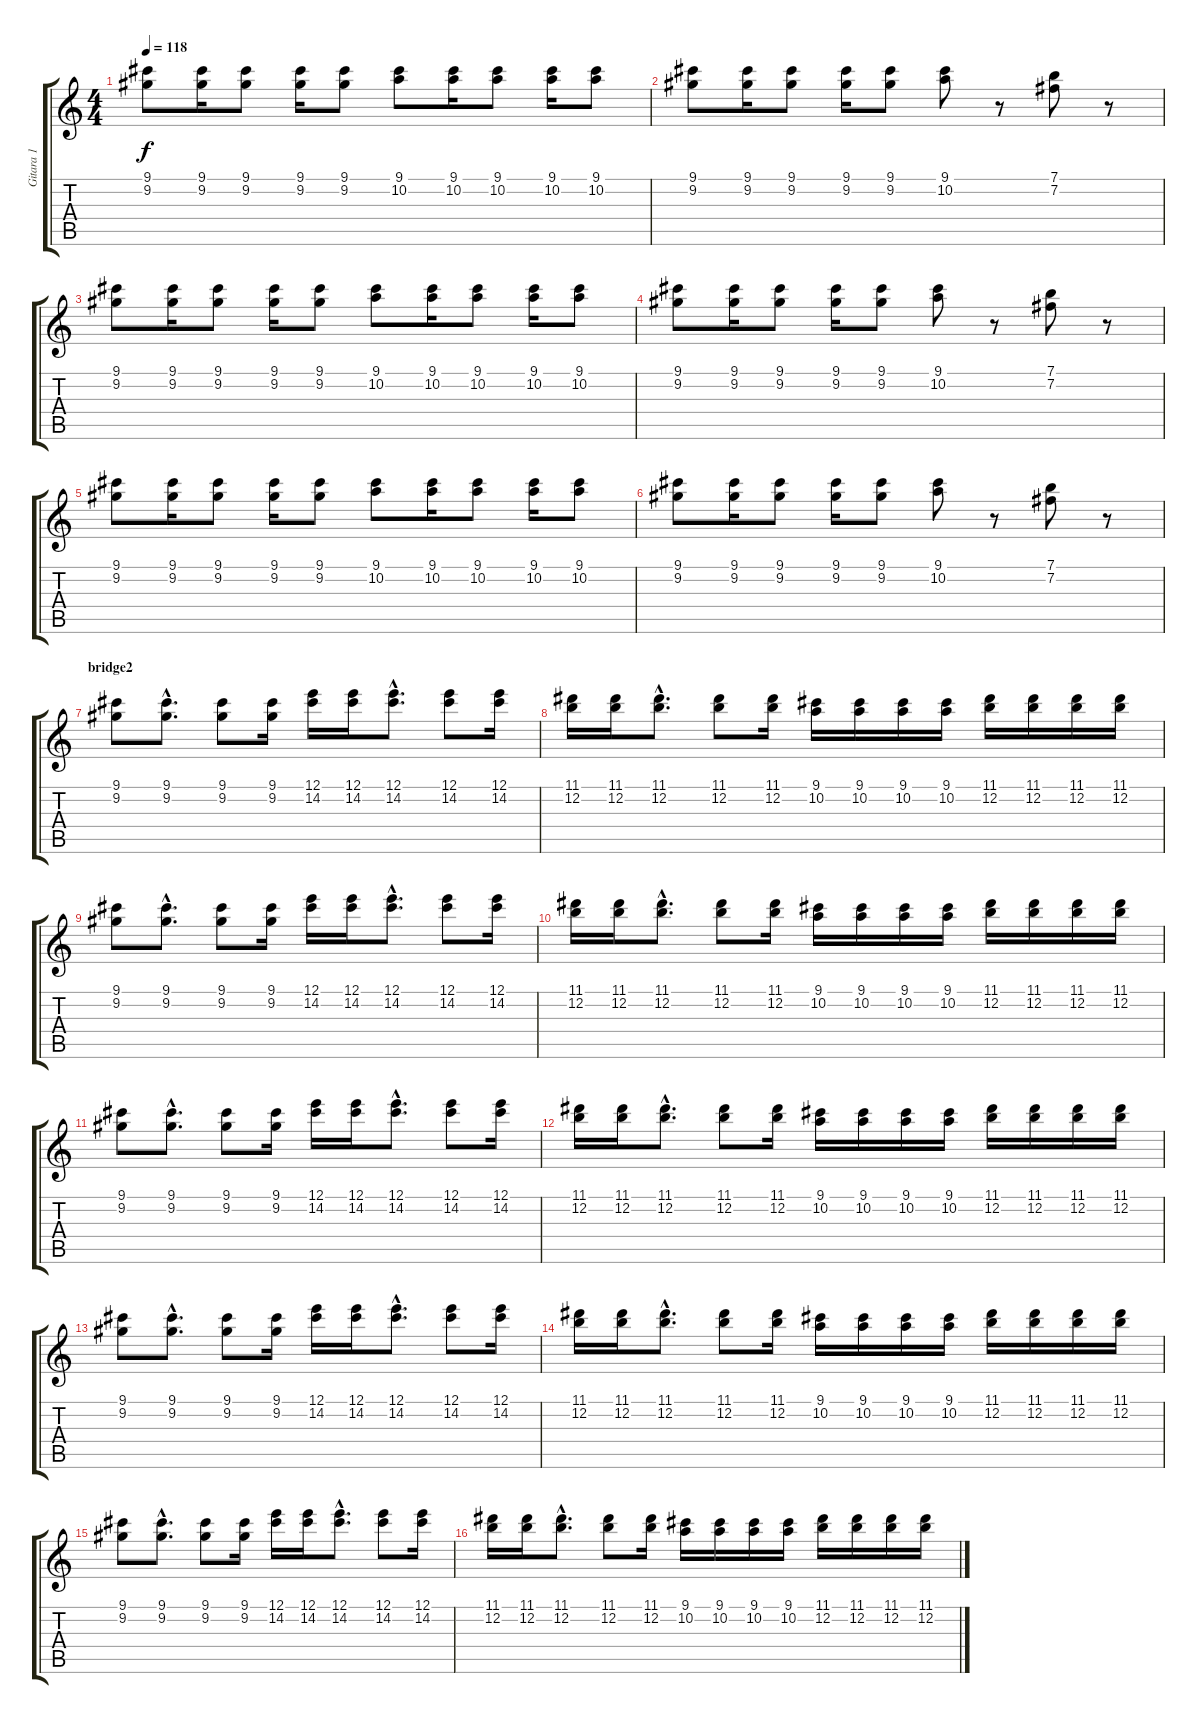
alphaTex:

\track ("Gitara 1" "Gitara 1") {instrument electricguitarclean}
\staff {score tabs}
\tuning (E4 B3 G3 D3 A2 E2) {hide}
\ts (4 4)
\tempo 118
\clef g2
\ks c
(9.1 9.2).8{dy f} (9.1 9.2).16 (9.1 9.2).8 (9.1 9.2).16 (9.1 9.2).8 (9.1 10.2).8 (9.1 10.2).16 (9.1 10.2).8 (9.1 10.2).16 (9.1 10.2).8 |
(9.1 9.2).8 (9.1 9.2).16 (9.1 9.2).8 (9.1 9.2).16 (9.1 9.2).8 (9.1 10.2).8 r.8 (7.1 7.2).8 r.8 |
(9.1 9.2).8 (9.1 9.2).16 (9.1 9.2).8 (9.1 9.2).16 (9.1 9.2).8 (9.1 10.2).8 (9.1 10.2).16 (9.1 10.2).8 (9.1 10.2).16 (9.1 10.2).8 |
(9.1 9.2).8 (9.1 9.2).16 (9.1 9.2).8 (9.1 9.2).16 (9.1 9.2).8 (9.1 10.2).8 r.8 (7.1 7.2).8 r.8 |
(9.1 9.2).8 (9.1 9.2).16 (9.1 9.2).8 (9.1 9.2).16 (9.1 9.2).8 (9.1 10.2).8 (9.1 10.2).16 (9.1 10.2).8 (9.1 10.2).16 (9.1 10.2).8 |
(9.1 9.2).8 (9.1 9.2).16 (9.1 9.2).8 (9.1 9.2).16 (9.1 9.2).8 (9.1 10.2).8 r.8 (7.1 7.2).8 r.8 |
\section ("" "bridge2")
(9.1 9.2).8 (9.1{hac} 9.2{hac}).8{d} (9.1 9.2).8 (9.1 9.2).16 (12.1 14.2).16 (12.1 14.2).16 (12.1{hac} 14.2{hac}).8{d} (12.1 14.2).8 (12.1 14.2).16 |
(11.1 12.2).16 (11.1 12.2).16 (11.1{hac} 12.2{hac}).8{d} (11.1 12.2).8 (11.1 12.2).16 (9.1 10.2).16 (9.1 10.2).16 (9.1 10.2).16 (9.1 10.2).16 (11.1 12.2).16 (11.1 12.2).16 (11.1 12.2).16 (11.1 12.2).16 |
(9.1 9.2).8 (9.1{hac} 9.2{hac}).8{d} (9.1 9.2).8 (9.1 9.2).16 (12.1 14.2).16 (12.1 14.2).16 (12.1{hac} 14.2{hac}).8{d} (12.1 14.2).8 (12.1 14.2).16 |
(11.1 12.2).16 (11.1 12.2).16 (11.1{hac} 12.2{hac}).8{d} (11.1 12.2).8 (11.1 12.2).16 (9.1 10.2).16 (9.1 10.2).16 (9.1 10.2).16 (9.1 10.2).16 (11.1 12.2).16 (11.1 12.2).16 (11.1 12.2).16 (11.1 12.2).16 |
(9.1 9.2).8 (9.1{hac} 9.2{hac}).8{d} (9.1 9.2).8 (9.1 9.2).16 (12.1 14.2).16 (12.1 14.2).16 (12.1{hac} 14.2{hac}).8{d} (12.1 14.2).8 (12.1 14.2).16 |
(11.1 12.2).16 (11.1 12.2).16 (11.1{hac} 12.2{hac}).8{d} (11.1 12.2).8 (11.1 12.2).16 (9.1 10.2).16 (9.1 10.2).16 (9.1 10.2).16 (9.1 10.2).16 (11.1 12.2).16 (11.1 12.2).16 (11.1 12.2).16 (11.1 12.2).16 |
(9.1 9.2).8 (9.1{hac} 9.2{hac}).8{d} (9.1 9.2).8 (9.1 9.2).16 (12.1 14.2).16 (12.1 14.2).16 (12.1{hac} 14.2{hac}).8{d} (12.1 14.2).8 (12.1 14.2).16 |
(11.1 12.2).16 (11.1 12.2).16 (11.1{hac} 12.2{hac}).8{d} (11.1 12.2).8 (11.1 12.2).16 (9.1 10.2).16 (9.1 10.2).16 (9.1 10.2).16 (9.1 10.2).16 (11.1 12.2).16 (11.1 12.2).16 (11.1 12.2).16 (11.1 12.2).16 |
(9.1 9.2).8 (9.1{hac} 9.2{hac}).8{d} (9.1 9.2).8 (9.1 9.2).16 (12.1 14.2).16 (12.1 14.2).16 (12.1{hac} 14.2{hac}).8{d} (12.1 14.2).8 (12.1 14.2).16 |
(11.1 12.2).16 (11.1 12.2).16 (11.1{hac} 12.2{hac}).8{d} (11.1 12.2).8 (11.1 12.2).16 (9.1 10.2).16 (9.1 10.2).16 (9.1 10.2).16 (9.1 10.2).16 (11.1 12.2).16 (11.1 12.2).16 (11.1 12.2).16 (11.1 12.2).16
